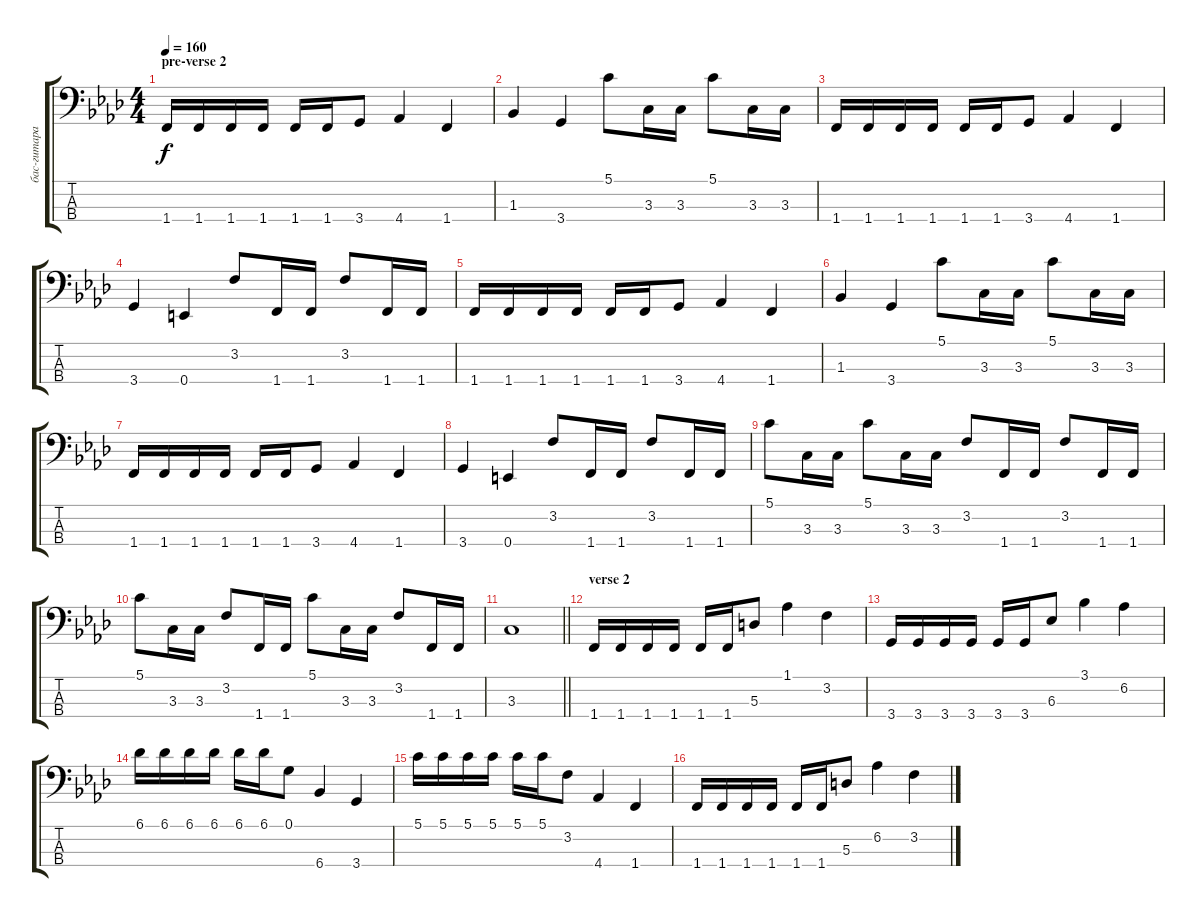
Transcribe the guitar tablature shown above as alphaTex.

\track ("бас-гитара" "бас-гитара") {instrument electricbassfinger}
\staff {score tabs}
\tuning (G2 D2 A1 E1) {hide}
\ts (4 4)
\section ("" "pre-verse 2")
\tempo 160
\clef f4
\ks fminor
1.4.16{dy f} 1.4.16 1.4.16 1.4.16 1.4.16 1.4.16 3.4.8 4.4.4 1.4.4 |
1.3.4 3.4.4 5.1.8 3.3.16 3.3.16 5.1.8 3.3.16 3.3.16 |
1.4.16 1.4.16 1.4.16 1.4.16 1.4.16 1.4.16 3.4.8 4.4.4 1.4.4 |
3.4.4 0.4.4 3.2.8 1.4.16 1.4.16 3.2.8 1.4.16 1.4.16 |
1.4.16 1.4.16 1.4.16 1.4.16 1.4.16 1.4.16 3.4.8 4.4.4 1.4.4 |
1.3.4 3.4.4 5.1.8 3.3.16 3.3.16 5.1.8 3.3.16 3.3.16 |
1.4.16 1.4.16 1.4.16 1.4.16 1.4.16 1.4.16 3.4.8 4.4.4 1.4.4 |
3.4.4 0.4.4 3.2.8 1.4.16 1.4.16 3.2.8 1.4.16 1.4.16 |
5.1.8 3.3.16 3.3.16 5.1.8 3.3.16 3.3.16 3.2.8 1.4.16 1.4.16 3.2.8 1.4.16 1.4.16 |
5.1.8 3.3.16 3.3.16 3.2.8 1.4.16 1.4.16 5.1.8 3.3.16 3.3.16 3.2.8 1.4.16 1.4.16 |
\barLineRight lightlight
3.3.1 |
\section ("" "verse 2")
1.4.16 1.4.16 1.4.16 1.4.16 1.4.16 1.4.16 5.3.8 1.1.4 3.2.4 |
3.4.16 3.4.16 3.4.16 3.4.16 3.4.16 3.4.16 6.3.8 3.1.4 6.2.4 |
6.1.16 6.1.16 6.1.16 6.1.16 6.1.16 6.1.16 0.1.8 6.4.4 3.4.4 |
5.1.16 5.1.16 5.1.16 5.1.16 5.1.16 5.1.16 3.2.8 4.4.4 1.4.4 |
1.4.16 1.4.16 1.4.16 1.4.16 1.4.16 1.4.16 5.3.8 6.2.4 3.2.4
